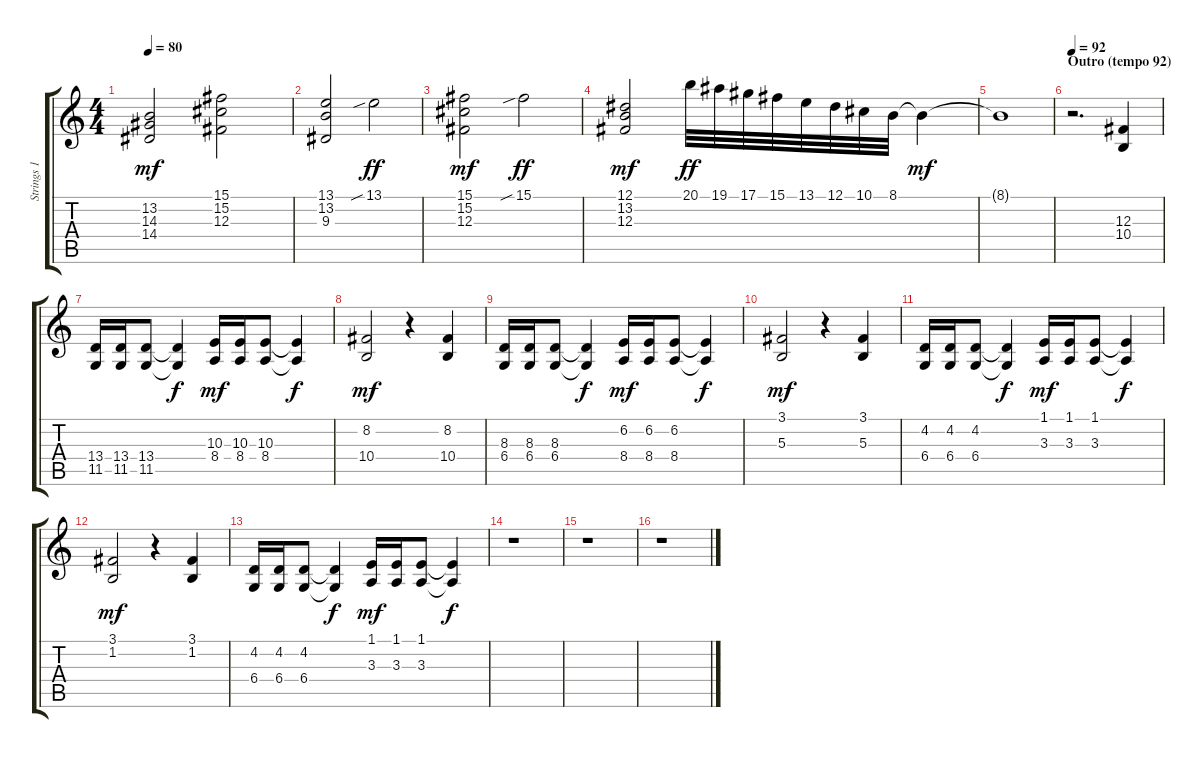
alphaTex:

\track ("Strings 1" "Strings 1") {instrument stringensemble1}
\staff {score tabs}
\tuning (Eb4 Bb3 Gb3 Db3 Ab2 Eb2) {hide}
\ts (4 4)
\tempo 80
\clef g2
\ks c
(13.2 14.3 14.4).2{dy mf} (15.1 15.2 12.3).2 |
(13.1 13.2 9.3).2 13.1{sib}.2{dy ff} |
(15.1 15.2 12.3).2{dy mf} 15.1{sib}.2{dy ff} |
(12.1 13.2 12.3).2{dy mf} 20.1.32{dy ff} 19.1.32 17.1.32 15.1.32 13.1.32 12.1.32 10.1.32 8.1.32 8.1{t}.4{dy mf} |
8.1{t}.1 |
\section ("" "Outro (tempo 92)")
\tempo 92
r.2{d} (12.3 10.4).4 |
(13.4 11.5).16 (13.4 11.5).16 (13.4 11.5).8 (13.4{t} 11.5{t}).4{dy f} (10.3 8.4).16{dy mf} (10.3 8.4).16 (10.3 8.4).8 (10.3{t} 8.4{t}).4{dy f} |
(8.2 10.4).2{dy mf} r.4 (8.2 10.4).4 |
(8.3 6.4).16 (8.3 6.4).16 (8.3 6.4).8 (8.3{t} 6.4{t}).4{dy f} (6.2 8.4).16{dy mf} (6.2 8.4).16 (6.2 8.4).8 (6.2{t} 8.4{t}).4{dy f} |
(3.1 5.3).2{dy mf} r.4 (3.1 5.3).4 |
(4.2 6.4).16 (4.2 6.4).16 (4.2 6.4).8 (4.2{t} 6.4{t}).4{dy f} (1.1 3.3).16{dy mf} (1.1 3.3).16 (1.1 3.3).8 (1.1{t} 3.3{t}).4{dy f} |
(3.1 1.2).2{dy mf} r.4 (3.1 1.2).4 |
(4.2 6.4).16 (4.2 6.4).16 (4.2 6.4).8 (4.2{t} 6.4{t}).4{dy f} (1.1 3.3).16{dy mf} (1.1 3.3).16 (1.1 3.3).8 (1.1{t} 3.3{t}).4{dy f} |
r.1 |
r.1 |
r.1
